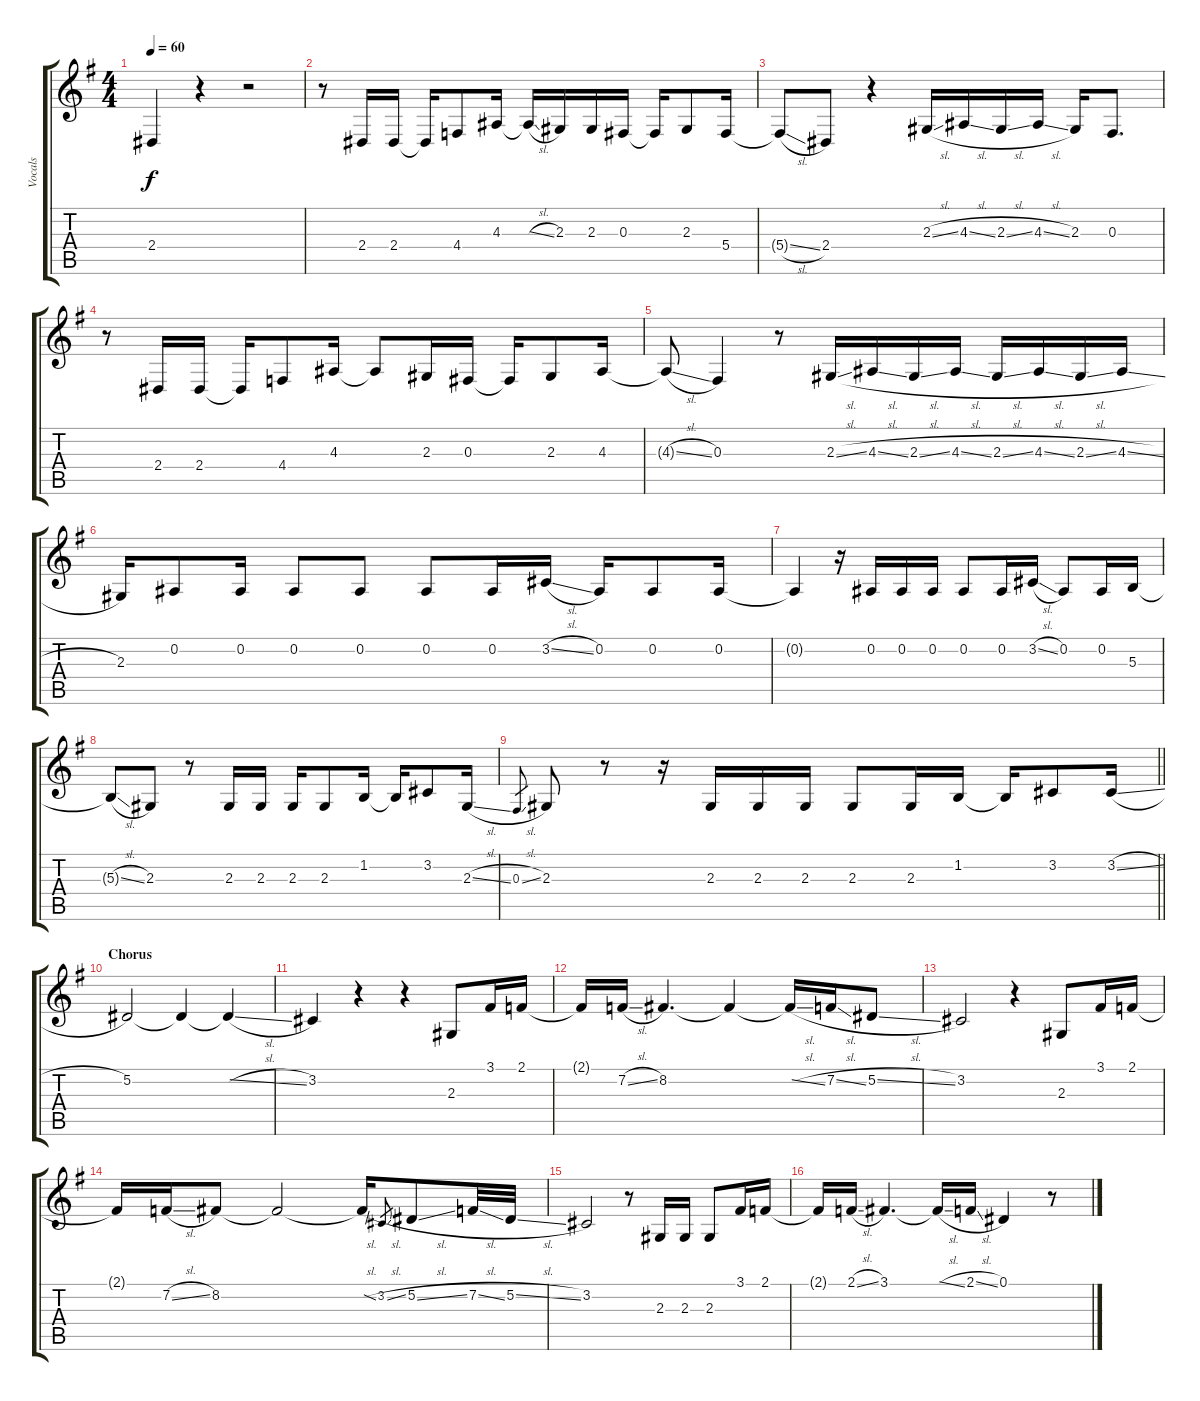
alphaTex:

\track ("Vocals" "Vocals") {instrument cello}
\staff {score tabs}
\tuning (Eb4 Bb3 Gb3 Db3 Ab2 Eb2) {hide}
\ts (4 4)
\tempo 60
\clef g2
\ks g
2.4{t}.4{dy f} r.4 r.2 |
r.8 2.4.16 2.4.16 2.4{t}.16 4.4.8 4.3.16 4.3{sl t}.16 2.3.16 2.3.16 0.3.16 0.3{t}.16 2.3.8 5.4.16 |
5.4{sl t}.8 2.4.8 r.4 2.3{sl}.16 4.3{sl}.16 2.3{sl}.16 4.3{sl}.16 2.3.16 0.3.8{d} |
r.8 2.4.16 2.4.16 2.4{t}.16 4.4.8 4.3.16 4.3{t}.8 2.3.16 0.3.16 0.3{t}.16 2.3.8 4.3.16 |
4.3{sl t}.8 0.3.4 r.8 2.3{sl}.16 4.3{sl}.16 2.3{sl}.16 4.3{sl}.16 2.3{sl}.16 4.3{sl}.16 2.3{sl}.16 4.3{sl}.16 |
2.3.16 0.2.8 0.2.16 0.2.8 0.2.8 0.2.8 0.2.16 3.2{sl}.16 0.2.16 0.2.8 0.2.16 |
0.2{t}.4 r.16 0.2.16 0.2.16 0.2.16 0.2.8 0.2.16 3.2{sl}.16 0.2.8 0.2.16 5.3.16 |
5.3{sl t}.8 2.3.8 r.8 2.3.16 2.3.16 2.3.16 2.3.8 1.2.16 1.2{t}.16 3.2.8 2.3{sl}.16 |
\barLineRight lightlight
0.3{sl}.8{gr} 2.3.8 r.8 r.16 2.3.16 2.3.16 2.3.16 2.3.8 2.3.16 1.2.16 1.2{t}.16 3.2.8 3.2{sl}.16 |
\section ("" "Chorus")
5.2.2 5.2{t}.4 5.2{sl t}.4 |
3.2.4 r.4 r.4 2.3.8 3.1.16 2.1.16 |
2.1{t}.16 7.2{sl}.16 8.2.4{d} 8.2{t}.4 8.2{sl t}.16 7.2{sl}.16 5.2{sl}.8 |
3.2.2 r.4 2.3.8 3.1.16 2.1.16 |
2.1{t}.16 7.2{sl}.16 8.2.8 8.2{t}.2 8.2{sl t}.16 3.2{sl}.8{gr} 5.2{sl}.8 7.2{sl}.32 5.2{sl}.32 |
3.2.2 r.8 2.3.16 2.3.16 2.3.8 3.1.16 2.1.16 |
2.1{t}.16 2.1{sl}.16 3.1.4{d} 3.1{sl t}.16 2.1{sl}.16 0.1.4 r.8
